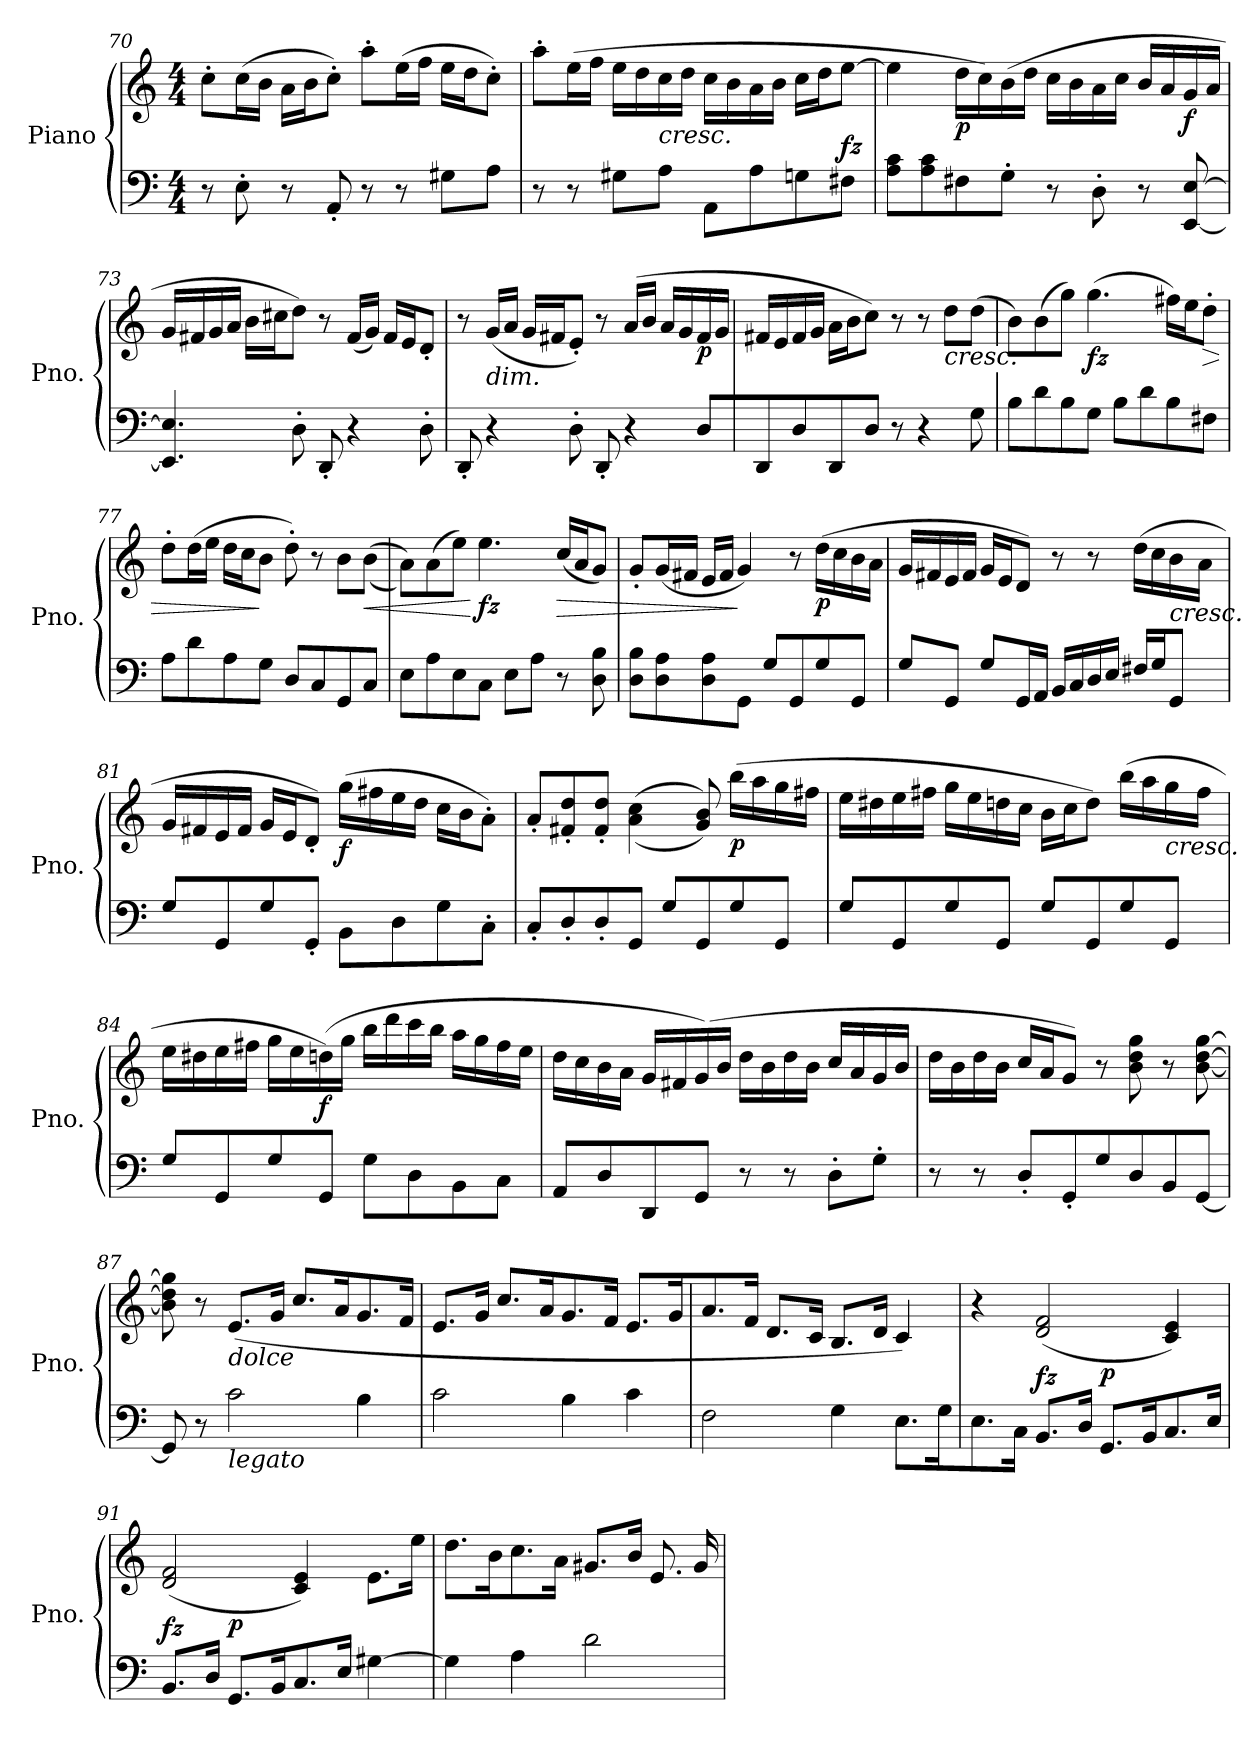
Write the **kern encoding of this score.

**kern	**kern	**dynam
*part1	*part1	*part1
*staff2	*staff1	*staff1/2
*I"Piano	*	*
*I'Pno.	*	*
*clefF4	*clefG2	*
*k[]	*k[]	*
*M4/4	*M4/4	*
=70	=70	=70
8r	8cc'\L	.
8E<'\	(>16cc\L	.
.	16b\JJ	.
8r	16a\LL	.
.	16b\J	.
8AA'/	8cc'\J)	.
8r	8aa'\L	.
8r	(>16ee\L	.
.	16ff\JJ	.
8G#X<\L	16ee\LL	.
.	16dd\J	.
8A\J	8cc'\J)	.
!!LO:PB:g=z
=71	=71	=71
8r	8aa'\L	.
8r	(>16ee\L	.
.	16ff\JJ	.
8G#X\L	16ee\LL	.
.	16dd\	.
!	!LO:TX:b:i:t=cresc.	!
8A\J	16cc\	.
.	16dd\JJ	.
8AA\L	16cc\LL	.
.	16b\	.
8A<\	16a\	.
.	16b\JJ	.
8Gn<\	16cc\LL	.
.	16dd\J	.
!	!	!LO:DY:a=2
8F#X<\J	[8ee\J	fz
=72	=72	=72
8A\ 8c\L	4ee\]	.
8A\ 8c\	.	.
!	!	!LO:DY:b
8F#X\	16dd\LL	p
.	16cc\)	.
8G<'\J	(>16b\	.
.	16dd\JJ	.
8r	16cc\LL	.
.	16b\	.
8D<'\	16a\	.
.	16cc\JJ	.
8r	16b/LL	.
.	16a/	.
!	!	!LO:DY:b
[8EE/ [8E/	16g/	f
.	16a/JJ	.
=73	=73	=73
4.EE/] 4.E/]	16g/LL	.
.	16f#X/	.
.	16g/	.
.	16a/JJ	.
.	16b\LL	.
.	16cc#X\J	.
8D'\	8dd\J)	.
8DD'/	8r	.
4r	(<16f#/LL	.
.	16g/JJ)	.
.	16f#/LL	.
.	16e/J	.
8D'\	8d'/J	.
!!LO:LB:g=z
=74	=74	=74
8DD'/	8r	.
!	!LO:TX:b:i:t=dim.	!
4r	(<16g/LL	.
.	16a/JJ	.
.	16g/LL	.
.	16f#X/J	.
8D'\	8e'/J)	.
8DD'/	8r	.
4r	(<16a/LL	.
.	16b/JJ	.
.	16a/LL	.
.	16g/	.
!	!	!LO:DY:b
8D/L	16f#/	p
.	16g/JJ	.
=75	=75	=75
8DD/	16f#X/LL	.
.	16e/	.
8D/	16f#/	.
.	16g/JJ	.
8DD/	16a\LL	.
.	16b\J	.
8D/J	8cc\J)	.
8r	8r	.
4r	8r	.
!	!LO:TX:b:i:t=cresc.	!
.	8dd\L	.
8G<\	(>8dd\J	.
=76	=76	=76
8B\L	8b\L)	.
8d\	(>8b\	.
8B\	8gg\J)	.
!	!	!LO:DY:b
8G\J	(>4.gg\	fz
8B\L	.	.
8d\	.	.
8B\	16ff#X\LL)	.
.	16ee\J	.
!	!	!LO:HP:b
8F#X\J	8dd'\J	>
!!LO:LB:g=z
=77	=77	=77
8A\L	8dd'\L	.
8d\	(>16dd\L	.
.	16ee\JJ	.
8A\	16dd\LL	.
.	16cc\J	.
8G<\J	8b\J	]
8D</L	8dd'\)	.
8C</	8r	.
8GG/	8b\L	.
!	!	!LO:HP:b
8C</J	(>(>8b\J	<
=78	=78	=78
8E<\L	8a\L))	.
8A<\	(>8a\	.
8E\	8ee\J)	.
!	!	!LO:DY:n=1:b
8C<\J	4.ee\	[ fz
8E<\L	.	.
8A<\J	.	.
!	!	!LO:HP:b
8r	(<16cc/LL	>
.	16a/J	.
8D\ 8B\	8g/J)	.
=79	=79	=79
8D\ 8B\L	8g'/L	.
8D\ 8A\	(<16g/L	.
.	16f#X/JJ	.
8D\ 8A\	16e/LL	.
.	16f#/JJ	.
8GG\J	4g/)	]
8G/L	.	.
8GG/	8r	.
!	!	!LO:DY:b
8G/	(>16dd\LL	p
.	16cc\	.
8GG/J	16b\	.
.	16a\JJ	.
!!LO:LB:g=z
=80	=80	=80
8G/L	16g/LL	.
.	16f#X/	.
8GG/J	16e/	.
.	16f#/JJ	.
8G/L	16g/LL	.
.	16e/J	.
16GG/L	8d/J)	.
16AA/JJ	.	.
16BB/LL	8r	.
16C/	.	.
16D</	8r	.
16E</JJ	.	.
16F#X/LL	(>16dd\LL	.
16G/J	16cc\	.
!	!LO:TX:b:i:t=cresc.	!
8GG/J	16b\	.
.	16a\JJ	.
=81	=81	=81
8G/L	16g/LL	.
.	16f#X/	.
8GG/	16e/	.
.	16f#/JJ	.
8G/	16g/LL	.
.	16e/J	.
8GG'/J	8d'/J)	.
!	!	!LO:DY:b
8BB\L	(>16gg\LL	f
.	16ff#X\	.
8D\	16ee\	.
.	16dd\JJ	.
8G\	16cc\LL	.
.	16b\J	.
8C<'\J	8a'\J)	.
=82	=82	=82
8C'/L	8a'/L	.
8D'/	8f#X/' 8dd/'	.
8D'/	8f#/' 8dd/'J	.
8GG/J	(>(<4a\ 4cc\	.
8G/L	.	.
8GG/	8g/ 8b/))	.
!	!	!LO:DY:b
8G/	(>16bb\LL	p
.	16aa\	.
8GG/J	16gg\	.
.	16ff#X\JJ	.
!!LO:LB:g=z
=83	=83	=83
8G/L	16ee\LL	.
.	16dd#X\	.
8GG/	16ee\	.
.	16ff#X\JJ	.
8G/	16gg\LL	.
.	16ee\	.
8GG/J	16ddn\	.
.	16cc\JJ	.
8G/L	16b\LL	.
.	16cc\J	.
8GG/	8dd\J)	.
8G/	(>16bb\LL	.
.	16aa\	.
!	!LO:TX:b:i:t=cresc.	!
8GG/J	16gg\	.
.	16ff#\JJ	.
=84	=84	=84
8G/L	16ee\LL	.
.	16dd#X\	.
8GG/	16ee\	.
.	16ff#X\JJ	.
8G/	16gg\LL	.
.	16ee\	.
!	!	!LO:DY:b
8GG/J	(>16ddn\)	f
.	16gg\JJ	.
8G\L	16bb\LL	.
.	16ddd\	.
8D<\	16ccc\	.
.	16bb\JJ	.
8BB<\	16aa\LL	.
.	16gg\	.
8C<\J	16ff#\	.
.	16ee\JJ	.
!!LO:PB:g=z
=85	=85	=85
8AA</L	16dd\LL	.
.	16cc\	.
8D/	16b\	.
.	16a\JJ	.
8DD/	16g/LL	.
.	16f#X/	.
8GG</J	(>16g/)	.
.	16b/JJ	.
8r	16dd\LL	.
.	16b\	.
8r	16dd\	.
.	16b\JJ	.
8D<'\L	16cc/LL	.
.	16a/	.
8G'\J	16g/	.
.	16b/JJ	.
=86	=86	=86
8r	16dd\LL	.
.	16b\	.
8r	16dd\	.
.	16b\JJ	.
8D'/L	16cc/LL	.
.	16a/J	.
8GG'/	8g/J)	.
8G/	8r	.
8D/	8b\ 8dd\ 8gg\	.
8BB</	8r	.
[8GG/J	[8b\ [8dd\ [8gg\	.
=87	=87	=87
8GG/]	8b\] 8dd\] 8gg\]	.
8r	8r	.
!	!LO:TX:b:i:t=dolce	!
!LO:TX:b:i:t=legato	!	!
2c\	(>8.e/L	.
.	16g/Jk	.
.	8.cc/L	.
.	16a/K	.
4B\	8.g/	.
.	16f/Jk	.
!!LO:LB:g=z
=88	=88	=88
2c\	8.e/L	.
.	16g/Jk	.
.	8.cc/L	.
.	16a/K	.
4B\	8.g/	.
.	16f/Jk	.
4c\	8.e/L	.
.	16g/K	.
=89	=89	=89
2F<\	8.a/	.
.	16f/Jk	.
.	8.d/L	.
.	16c/Jk	.
4G<\	8.B/L	.
.	16d/Jk	.
8.E<\L	4c/)	.
16G\K	.	.
=90	=90	=90
8.E\	4r	.
16C<\Jk	.	.
!	!	!LO:DY:a=2
8.BB</L	(<2d/ 2f/	fz
16D</Jk	.	.
!	!	!LO:DY:a=2
8.GG</L	.	p
16BB/K	.	.
8.C/	4c/ 4e/)	.
16E/Jk	.	.
=91	=91	=91
!	!	!LO:DY:a=2
8.BB</L	(<2d/ 2f/	fz
16D</Jk	.	.
!	!	!LO:DY:a=2
8.GG</L	.	p
16BB</K	.	.
8.C/	4c/ 4e/)	.
16E/Jk	.	.
[4G#X<\	8.e\L	.
.	16ee\Jk	.
!!LO:LB:g=z
=92	=92	=92
4G#\]	8.dd\L	.
.	16b\K	.
4A<\	8.cc\	.
.	16a\Jk	.
2d<\	8.g#X/L	.
.	16b/Jk	.
.	8.e/L	.
.	16g#/K	.
=	=	=
*-	*-	*-
